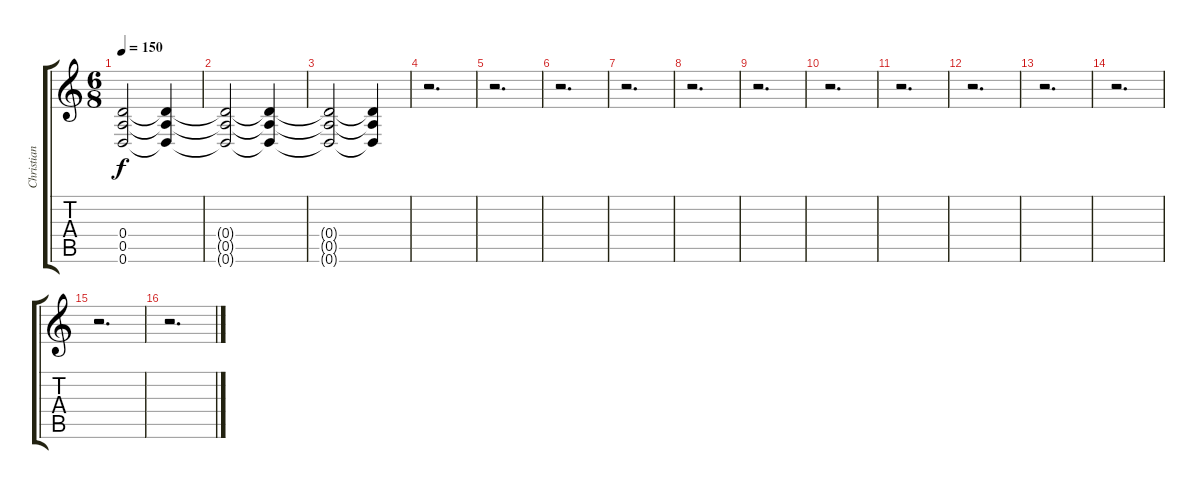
\track ("Christian  (lead overdrive)" "Christian ") {instrument overdrivenguitar}
\staff {score tabs}
\tuning (E4 B3 G3 D3 A2 D2) {hide}
\ts (6 8)
\tempo 150
\clef g2
\ks c
(0.4 0.5 0.6).2{dy f} (0.4{t} 0.5{t} 0.6{t}).4 |
(0.4{t} 0.5{t} 0.6{t}).2 (0.4{t} 0.5{t} 0.6{t}).4 |
(0.4{t} 0.5{t} 0.6{t}).2 (0.4{t} 0.5{t} 0.6{t}).4 |
r.2{d} |
r.2{d} |
r.2{d} |
r.2{d} |
r.2{d} |
r.2{d} |
r.2{d} |
r.2{d} |
r.2{d} |
r.2{d} |
r.2{d} |
r.2{d} |
r.2{d}
